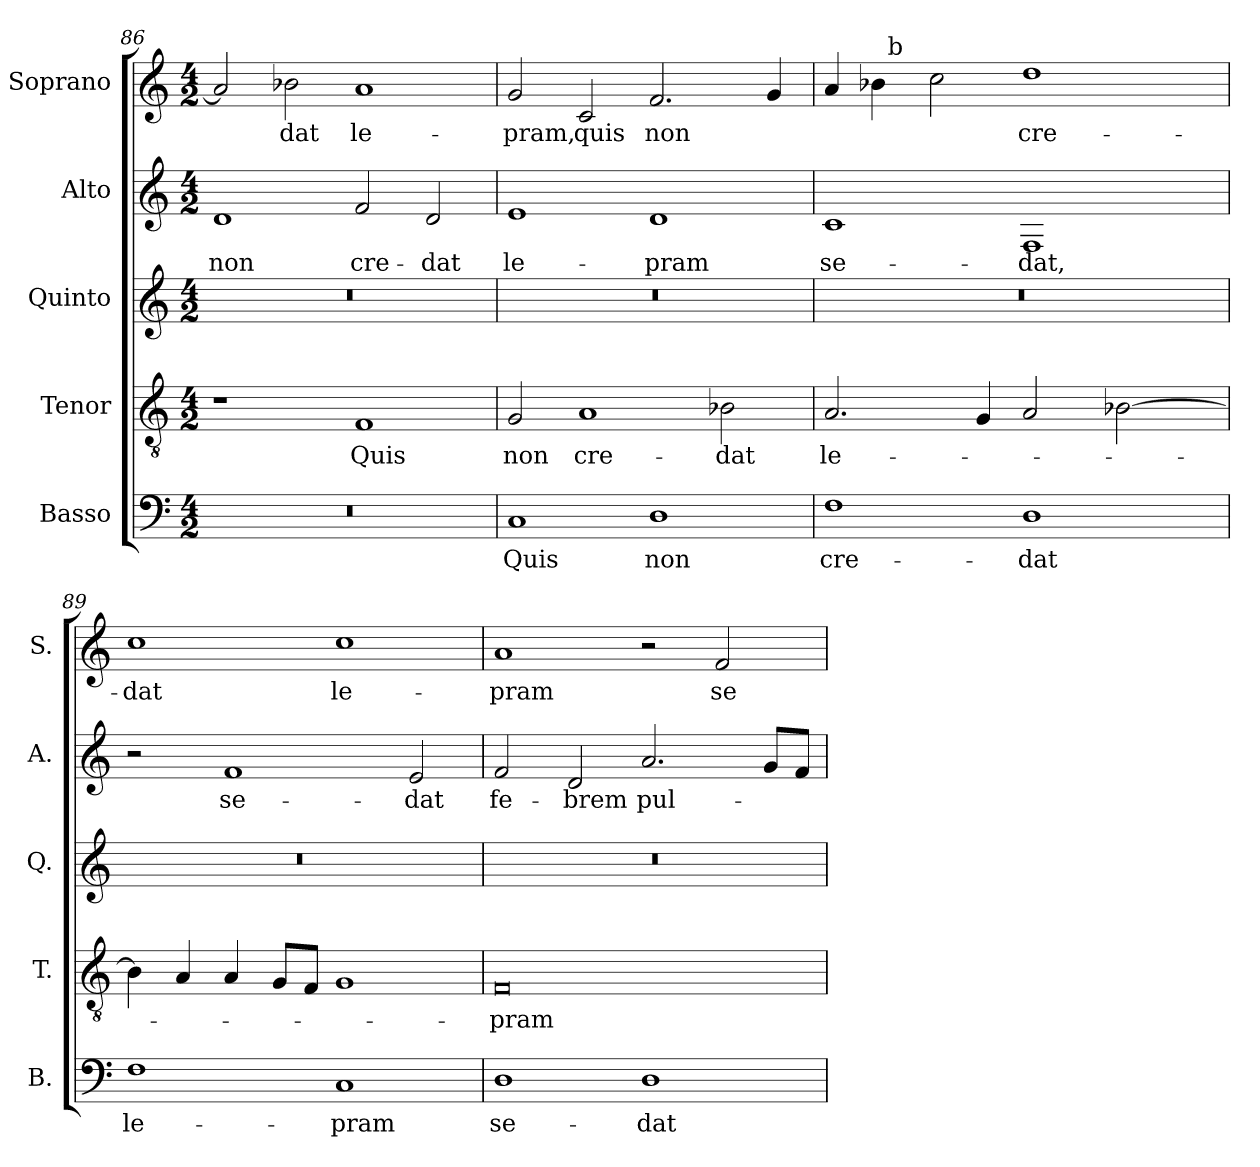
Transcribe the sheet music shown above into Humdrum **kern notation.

**kern	**text	**kern	**text	**kern	**kern	**text	**kern	**text
*part5	*part5	*part4	*part4	*part3	*part2	*part2	*part1	*part1
*staff5	*staff5	*staff4	*staff4	*staff3	*staff2	*staff2	*staff1	*staff1
*I"Basso	*	*I"Tenor	*	*I"Quinto	*I"Alto	*	*I"Soprano	*
*I'B.	*	*I'T.	*	*I'Q.	*I'A.	*	*I'S.	*
*clefF4	*	*clefGv2	*	*clefG2	*clefG2	*	*clefG2	*
*	*	*ITrd7c12	*	*	*	*	*	*
*k[]	*	*k[]	*	*k[]	*k[]	*	*k[]	*
*C:	*	*C:	*	*C:	*C:	*	*C:	*
*M4/2	*	*M4/2	*	*M4/2	*M4/2	*	*M4/2	*
=86	=86	=86	=86	=86	=86	=86	=86	=86
!LO:N:vis=1	!	!	!	!LO:N:vis=1	!	!	!	!
!	!	!	!	!	!	!LO:LY:b:color=#000000	!	!
0r	.	1r	.	0r	1di	non	2ai/]	.
!	!	!	!	!	!	!	!	!LO:LY:b:color=#000000
.	.	.	.	.	.	.	2b-Xi\	-dat
!	!	!	!LO:LY:b:color=#000000	!	!	!	!	!
!	!	!	!	!	!	!LO:LY:b:color=#000000	!	!
!	!	!	!	!	!	!	!	!LO:LY:b:color=#000000
.	.	1FFi	Quis	.	2fi/	cre-	1ai	le-
!	!	!	!	!	!	!LO:LY:b:color=#000000	!	!
.	.	.	.	.	2di/	-dat	.	.
=87	=87	=87	=87	=87	=87	=87	=87	=87
!	!LO:LY:b:color=#000000	!	!	!	!	!	!	!
!	!	!	!LO:LY:b:color=#000000	!LO:N:vis=1	!	!	!	!
!	!	!	!	!	!	!LO:LY:b:color=#000000	!	!
!	!	!	!	!	!	!	!	!LO:LY:b:color=#000000
1Ci	Quis	2GGi/	non	0r	1ei	le-	2gi/	-pram,
!	!	!	!LO:LY:b:color=#000000	!	!	!	!	!
!	!	!	!	!	!	!	!	!LO:LY:b:color=#000000
.	.	1AAi	cre-	.	.	.	2ci/	quis
!	!LO:LY:b:color=#000000	!	!	!	!	!	!	!
!	!	!	!	!	!	!LO:LY:b:color=#000000	!	!
!	!	!	!	!	!	!	!	!LO:LY:b:color=#000000
1Di	non	.	.	.	1di	-pram	2.fi/	non
!	!	!	!LO:LY:b:color=#000000	!	!	!	!	!
.	.	2BB-Xi\	-dat	.	.	.	.	.
.	.	.	.	.	.	.	4gi/	.
=88	=88	=88	=88	=88	=88	=88	=88	=88
!	!LO:LY:b:color=#000000	!	!	!	!	!	!	!
!	!	!	!LO:LY:b:color=#000000	!LO:N:vis=1	!	!	!	!
!	!	!	!	!	!	!LO:LY:b:color=#000000	!	!
*	*	*	*	*	*	*	*^	*
1Fi	cre-	2.AAi/	le-	0r	1ci	se-	4ai/	4ryy	.
.	.	.	.	.	.	.	4b-i\	32ryy	.
.	.	.	.	.	.	.	.	256ryy	.
!	!	!	!	!	!	!	!	!LO:TX:a:t=b	!
.	.	.	.	.	.	.	.	1ryy	.
.	.	.	.	.	.	.	2cci\	.	.
.	.	4GGi/	.	.	.	.	.	.	.
!	!LO:LY:b:color=#000000	!	!	!	!	!	!	!	!
!	!	!	!	!	!	!LO:LY:b:color=#000000	!	!	!
!	!	!	!	!	!	!	!	!	!LO:LY:b:color=#000000
1Di	-dat	2AAi/	.	.	1Fi	-dat,	1ddi	.	cre-
.	.	.	.	.	.	.	.	2ryy	.
.	.	[2BB-Xi\	.	.	.	.	.	.	.
.	.	.	.	.	.	.	.	8ryy	.
.	.	.	.	.	.	.	.	16ryy	.
.	.	.	.	.	.	.	.	64..ryy	.
*	*	*	*	*	*	*	*v	*v	*
!!LO:LB:g=z
=89	=89	=89	=89	=89	=89	=89	=89	=89
*	*	*	*	*	*	*	*^	*
!	!LO:LY:b:color=#000000	!	!	!LO:N:vis=1	!	!	!	!	!
*	*	*	*	*	*	*	*v	*v	*
*	*	*	*	*	*	*	*^	*
!	!	!	!	!	!	!	!	!	!LO:LY:b:color=#000000
*	*	*	*	*	*	*	*v	*v	*
1Fi	le-	4BB-i\]	.	0r	2r	.	1cci	-dat
.	.	4AAi/	.	.	.	.	.	.
!	!	!	!	!	!	!LO:LY:b:color=#000000	!	!
.	.	4AAi/	.	.	1fi	se-	.	.
.	.	8GGi/L	.	.	.	.	.	.
.	.	8FFi/J	.	.	.	.	.	.
!	!LO:LY:b:color=#000000	!	!	!	!	!	!	!
!	!	!	!	!	!	!	!	!LO:LY:b:color=#000000
1Ci	-pram	1GGi	.	.	.	.	1cci	le-
!	!	!	!	!	!	!LO:LY:b:color=#000000	!	!
.	.	.	.	.	2ei/	-dat	.	.
=90	=90	=90	=90	=90	=90	=90	=90	=90
!	!LO:LY:b:color=#000000	!	!	!	!	!	!	!
!	!	!	!LO:LY:b:color=#000000	!LO:N:vis=1	!	!	!	!
!	!	!	!	!	!	!LO:LY:b:color=#000000	!	!
!	!	!	!	!	!	!	!	!LO:LY:b:color=#000000
1Di	se-	0FFi	-pram	0r	2fi/	fe-	1ai	-pram
!	!	!	!	!	!	!LO:LY:b:color=#000000	!	!
.	.	.	.	.	2di/	-brem	.	.
!	!LO:LY:b:color=#000000	!	!	!	!	!	!	!
!	!	!	!	!	!	!LO:LY:b:color=#000000	!	!
1Di	-dat	.	.	.	2.ai/	pul-	2r	.
!	!	!	!	!	!	!	!	!LO:LY:b:color=#000000
.	.	.	.	.	.	.	2fi/	se-
.	.	.	.	.	8gi/L	.	.	.
.	.	.	.	.	8fi/J	.	.	.
=	=	=	=	=	=	=	=	=
*-	*-	*-	*-	*-	*-	*-	*-	*-
